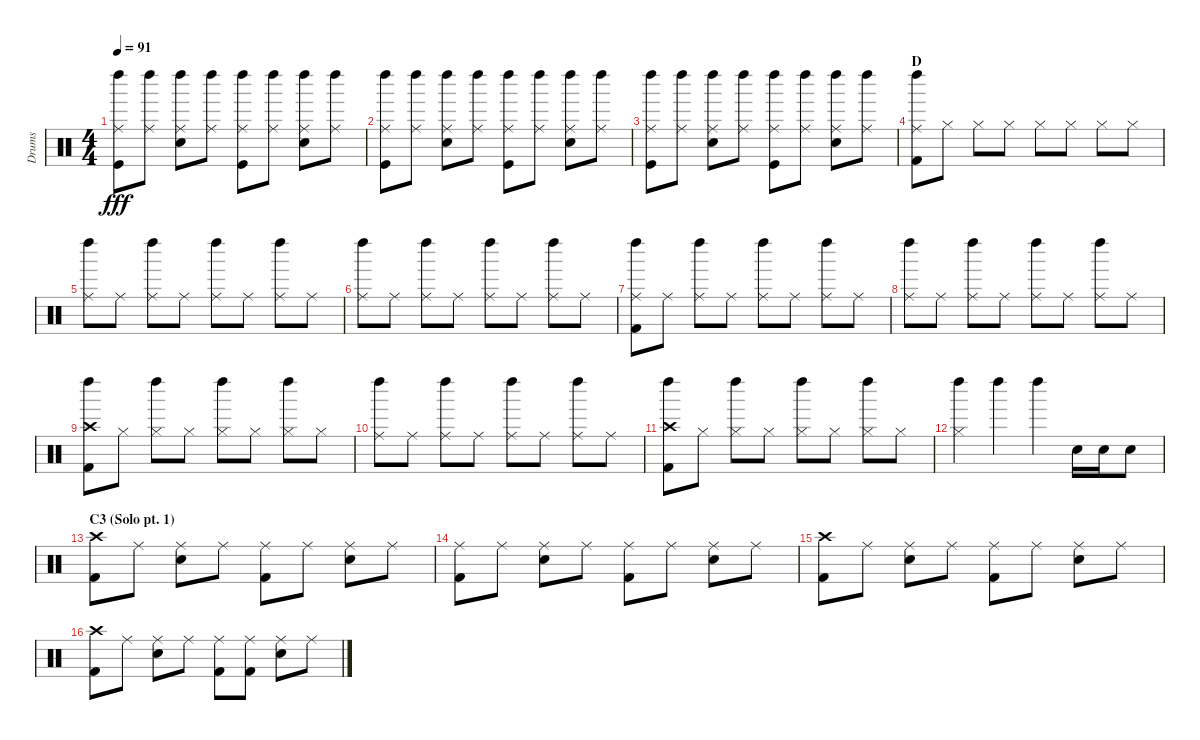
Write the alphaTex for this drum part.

\track ("Drums" "Drums") {instrument percussion}
\staff {score}
\articulation defaults
\ts (4 4)
\tempo 91
\clef neutral
\ks c
("Left Maraca (hit)" "Ride (middle)" "Kick (hit)").8{dy fff} ("Left Maraca (hit)" "Ride (middle)").8 ("Left Maraca (hit)" "Ride (middle)" "Snare (hit) 2").8 ("Left Maraca (hit)" "Ride (middle)").8 ("Left Maraca (hit)" "Ride (middle)" "Kick (hit)").8 ("Left Maraca (hit)" "Ride (middle)").8 ("Left Maraca (hit)" "Ride (middle)" "Snare (hit) 2").8 ("Left Maraca (hit)" "Ride (middle)").8 |
("Left Maraca (hit)" "Ride (middle)" "Kick (hit)").8 ("Left Maraca (hit)" "Ride (middle)").8 ("Left Maraca (hit)" "Ride (middle)" "Snare (hit) 2").8 ("Left Maraca (hit)" "Ride (middle)").8 ("Left Maraca (hit)" "Ride (middle)" "Kick (hit)").8 ("Left Maraca (hit)" "Ride (middle)").8 ("Left Maraca (hit)" "Ride (middle)" "Snare (hit) 2").8 ("Left Maraca (hit)" "Ride (middle)").8 |
("Left Maraca (hit)" "Ride (middle)" "Kick (hit)").8 ("Left Maraca (hit)" "Ride (middle)").8 ("Left Maraca (hit)" "Ride (middle)" "Snare (hit) 2").8 ("Left Maraca (hit)" "Ride (middle)").8 ("Left Maraca (hit)" "Ride (middle)" "Kick (hit)").8 ("Left Maraca (hit)" "Ride (middle)").8 ("Left Maraca (hit)" "Ride (middle)" "Snare (hit) 2").8 ("Left Maraca (hit)" "Ride (middle)").8 |
\section ("" "D")
("Left Maraca (hit)" "Ride (middle)" "Kick (hit) 2").8 "Hi-Hat (closed)".8 "Hi-Hat (closed)".8 "Hi-Hat (closed)".8 "Hi-Hat (closed)".8 "Hi-Hat (closed)".8 "Hi-Hat (closed)".8 "Hi-Hat (closed)".8 |
("Left Maraca (hit)" "Ride (middle)").8 "Ride (middle)".8 ("Left Maraca (hit)" "Ride (middle)").8 "Ride (middle)".8 ("Left Maraca (hit)" "Ride (middle)").8 "Ride (middle)".8 ("Left Maraca (hit)" "Ride (middle)").8 "Ride (middle)".8 |
("Left Maraca (hit)" "Ride (middle)").8 "Ride (middle)".8 ("Left Maraca (hit)" "Ride (middle)").8 "Ride (middle)".8 ("Left Maraca (hit)" "Ride (middle)").8 "Ride (middle)".8 ("Left Maraca (hit)" "Ride (middle)").8 "Ride (middle)".8 |
("Left Maraca (hit)" "Ride (middle)" "Kick (hit) 2").8 "Ride (middle)".8 ("Left Maraca (hit)" "Ride (middle)").8 "Ride (middle)".8 ("Left Maraca (hit)" "Ride (middle)").8 "Ride (middle)".8 ("Left Maraca (hit)" "Ride (middle)").8 "Ride (middle)".8 |
("Left Maraca (hit)" "Ride (middle)").8 "Ride (middle)".8 ("Left Maraca (hit)" "Ride (middle)").8 "Ride (middle)".8 ("Left Maraca (hit)" "Ride (middle)").8 "Ride (middle)".8 ("Left Maraca (hit)" "Ride (middle)").8 "Ride (middle)".8 |
("Left Maraca (hit)" "Crash high (hit)" "Kick (hit) 2").8 "Hi-Hat (closed)".8 ("Left Maraca (hit)" "Hi-Hat (closed)").8 "Hi-Hat (closed)".8 ("Left Maraca (hit)" "Hi-Hat (closed)").8 "Hi-Hat (closed)".8 ("Left Maraca (hit)" "Hi-Hat (closed)").8 "Hi-Hat (closed)".8 |
("Left Maraca (hit)" "Ride (middle)").8 "Ride (middle)".8 ("Left Maraca (hit)" "Ride (middle)").8 "Ride (middle)".8 ("Left Maraca (hit)" "Ride (middle)").8 "Ride (middle)".8 ("Left Maraca (hit)" "Ride (middle)").8 "Ride (middle)".8 |
("Left Maraca (hit)" "Crash high (hit)" "Kick (hit) 2").8 "Hi-Hat (closed)".8 ("Left Maraca (hit)" "Hi-Hat (closed)").8 "Hi-Hat (closed)".8 ("Left Maraca (hit)" "Hi-Hat (closed)").8 "Hi-Hat (closed)".8 ("Left Maraca (hit)" "Hi-Hat (closed)").8 "Hi-Hat (closed)".8 |
("Left Maraca (hit)" "Hi-Hat (closed)").4 "Left Maraca (hit)".4 "Left Maraca (hit)".4 "Snare (hit) 2".16 "Snare (hit) 2".16 "Snare (hit) 2".8 |
\section ("" "C3 (Solo pt. 1)")
("Crash high (hit)" "Kick (hit) 2").8 "Ride (middle)".8 ("Ride (middle)" "Snare (hit) 2").8 "Ride (middle)".8 ("Ride (middle)" "Kick (hit) 2").8 "Ride (middle)".8 ("Ride (middle)" "Snare (hit) 2").8 "Ride (middle)".8 |
("Ride (middle)" "Kick (hit) 2").8 "Ride (middle)".8 ("Ride (middle)" "Snare (hit) 2").8 "Ride (middle)".8 ("Ride (middle)" "Kick (hit) 2").8 "Ride (middle)".8 ("Ride (middle)" "Snare (hit) 2").8 "Ride (middle)".8 |
("Crash high (hit)" "Kick (hit) 2").8 "Ride (middle)".8 ("Ride (middle)" "Snare (hit) 2").8 "Ride (middle)".8 ("Ride (middle)" "Kick (hit) 2").8 "Ride (middle)".8 ("Ride (middle)" "Snare (hit) 2").8 "Ride (middle)".8 |
("Crash high (hit)" "Kick (hit) 2").8 "Ride (middle)".8 ("Ride (middle)" "Snare (hit) 2").8 "Ride (middle)".8 ("Ride (middle)" "Kick (hit) 2").8 ("Ride (middle)" "Kick (hit) 2").8 ("Ride (middle)" "Snare (hit) 2").8 "Ride (middle)".8
